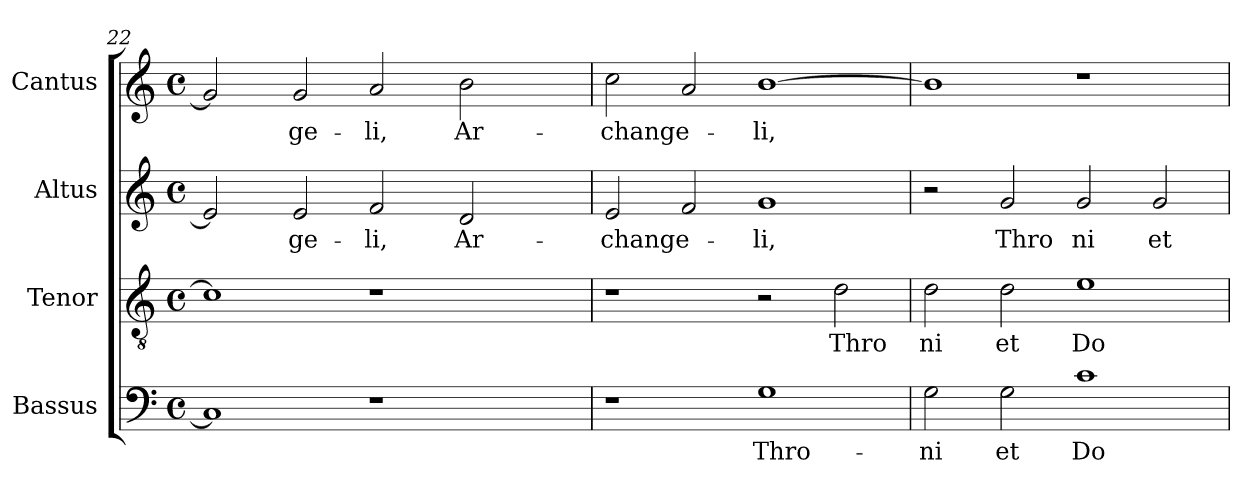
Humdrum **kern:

**kern	**text	**kern	**text	**kern	**text	**kern	**text
*part4	*part4	*part3	*part3	*part2	*part2	*part1	*part1
*staff4	*staff4	*staff3	*staff3	*staff2	*staff2	*staff1	*staff1
*I"Bassus	*	*I"Tenor	*	*I"Altus	*	*I"Cantus	*
!!LO:LB:g=z
*clefF4	*	*clefGv2	*	*clefG2	*	*clefG2	*
*M4/4	*	*M4/4	*	*M4/4	*	*M4/4	*
*met(c)	*	*met(c)	*	*met(c)	*	*met(c)	*
=22	=22	=22	=22	=22	=22	=22	=22
*	*	*	*	*^	*	*^	*
1C]	.	1c]	.	2e/]	32.ryy	.	2g/]	32.ryy	.
.	.	.	.	.	1ryy	.	.	1ryy	.
!	!	!	!	!	!	!LO:LY:b:cj	!	!	!LO:LY:b:cj
.	.	.	.	2e/	.	ge-	2g/	.	-ge-
!	!	!	!	!	!	!LO:LY:b:cj	!	!	!LO:LY:b:cj
1r	.	1r	.	2f/	.	-li,	2a/	.	-li,
.	.	.	.	.	2ryy	.	.	2ryy	.
!	!	!	!	!	!	!LO:LY:b:cj	!	!	!LO:LY:b:cj
.	.	.	.	2d/	.	Ar-	2b\	.	Ar-
.	.	.	.	.	4ryy	.	.	4ryy	.
.	.	.	.	.	8ryy	.	.	8ryy	.
.	.	.	.	.	16ryy	.	.	16ryy	.
.	.	.	.	.	64ryy	.	.	64ryy	.
=23	=23	=23	=23	=23	=23	=23	=23	=23	=23
!	!	!	!	!	!	!LO:LY:b:cj	!	!	!LO:LY:b:cj
*	*	*	*	*v	*v	*	*	*	*
*	*	*	*	*	*	*v	*v	*
1r	.	1r	.	2e/	-change-	2cc\	-change-
.	.	.	.	2f/	.	2a/	.
!	!LO:LY:b:cj	!	!	!	!LO:LY:b:cj	!	!LO:LY:b:cj
1G	Thro-	2r	.	1g	-li,	[>1b	-li,
!	!	!	!LO:LY:b:cj	!	!	!	!
.	.	2d\	Thro	.	.	.	.
=24	=24	=24	=24	=24	=24	=24	=24
!	!LO:LY:b:cj	!	!LO:LY:b:cj	!	!	!	!
2G\	-ni	2d\	ni	2r	.	1b]	.
!	!LO:LY:b:cj	!	!LO:LY:b:cj	!	!LO:LY:b:cj	!	!
2G\	et	2d\	et	2g/	Thro	.	.
!	!LO:LY:b:cj	!	!LO:LY:b:cj	!	!LO:LY:b:cj	!	!
1c	Do-	1e	Do	2g/	ni	1r	.
!	!	!	!	!	!LO:LY:b:cj	!	!
.	.	.	.	2g/	et	.	.
=	=	=	=	=	=	=	=
*-	*-	*-	*-	*-	*-	*-	*-
